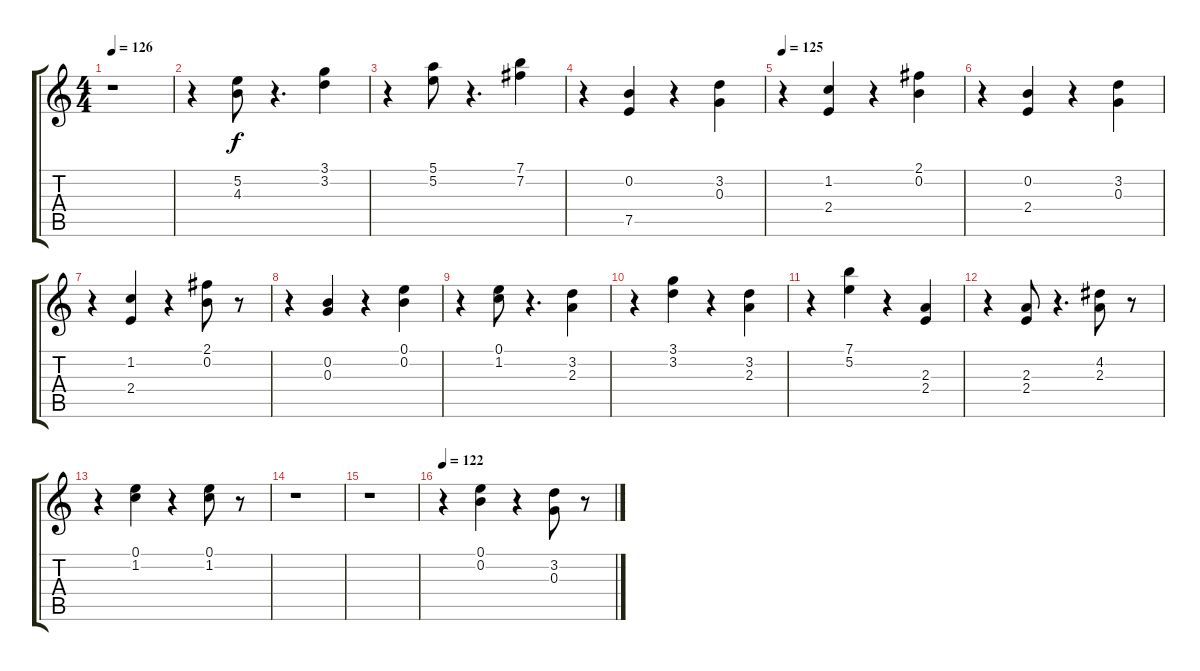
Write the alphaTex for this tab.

\track "" {instrument acousticguitarsteel}
\staff {score tabs}
\tuning (E4 B3 G3 D3 A2 E2) {hide}
\ts (4 4)
\tempo 126
\clef g2
\ks c
r.1{dy f instrument acousticguitarsteel} |
r.4 (5.2 4.3).8 r.4{d} (3.1 3.2).4 |
r.4 (5.1 5.2).8 r.4{d} (7.1 7.2).4 |
r.4 (0.2 7.5).4 r.4 (3.2 0.3).4 |
\tempo 125
r.4 (1.2 2.4).4 r.4 (2.1 0.2).4 |
r.4 (0.2 2.4).4 r.4 (3.2 0.3).4 |
r.4 (1.2 2.4).4 r.4 (2.1 0.2).8 r.8 |
r.4 (0.2 0.3).4 r.4 (0.1 0.2).4 |
r.4 (0.1 1.2).8 r.4{d} (3.2 2.3).4 |
r.4 (3.1 3.2).4 r.4 (3.2 2.3).4 |
r.4 (7.1 5.2).4 r.4 (2.3 2.4).4 |
r.4 (2.3 2.4).8 r.4{d} (4.2 2.3).8 r.8 |
r.4 (0.1 1.2).4 r.4 (0.1 1.2).8 r.8 |
r.1 |
r.1 |
\tempo 122
r.4 (0.1 0.2).4 r.4 (3.2 0.3).8 r.8
